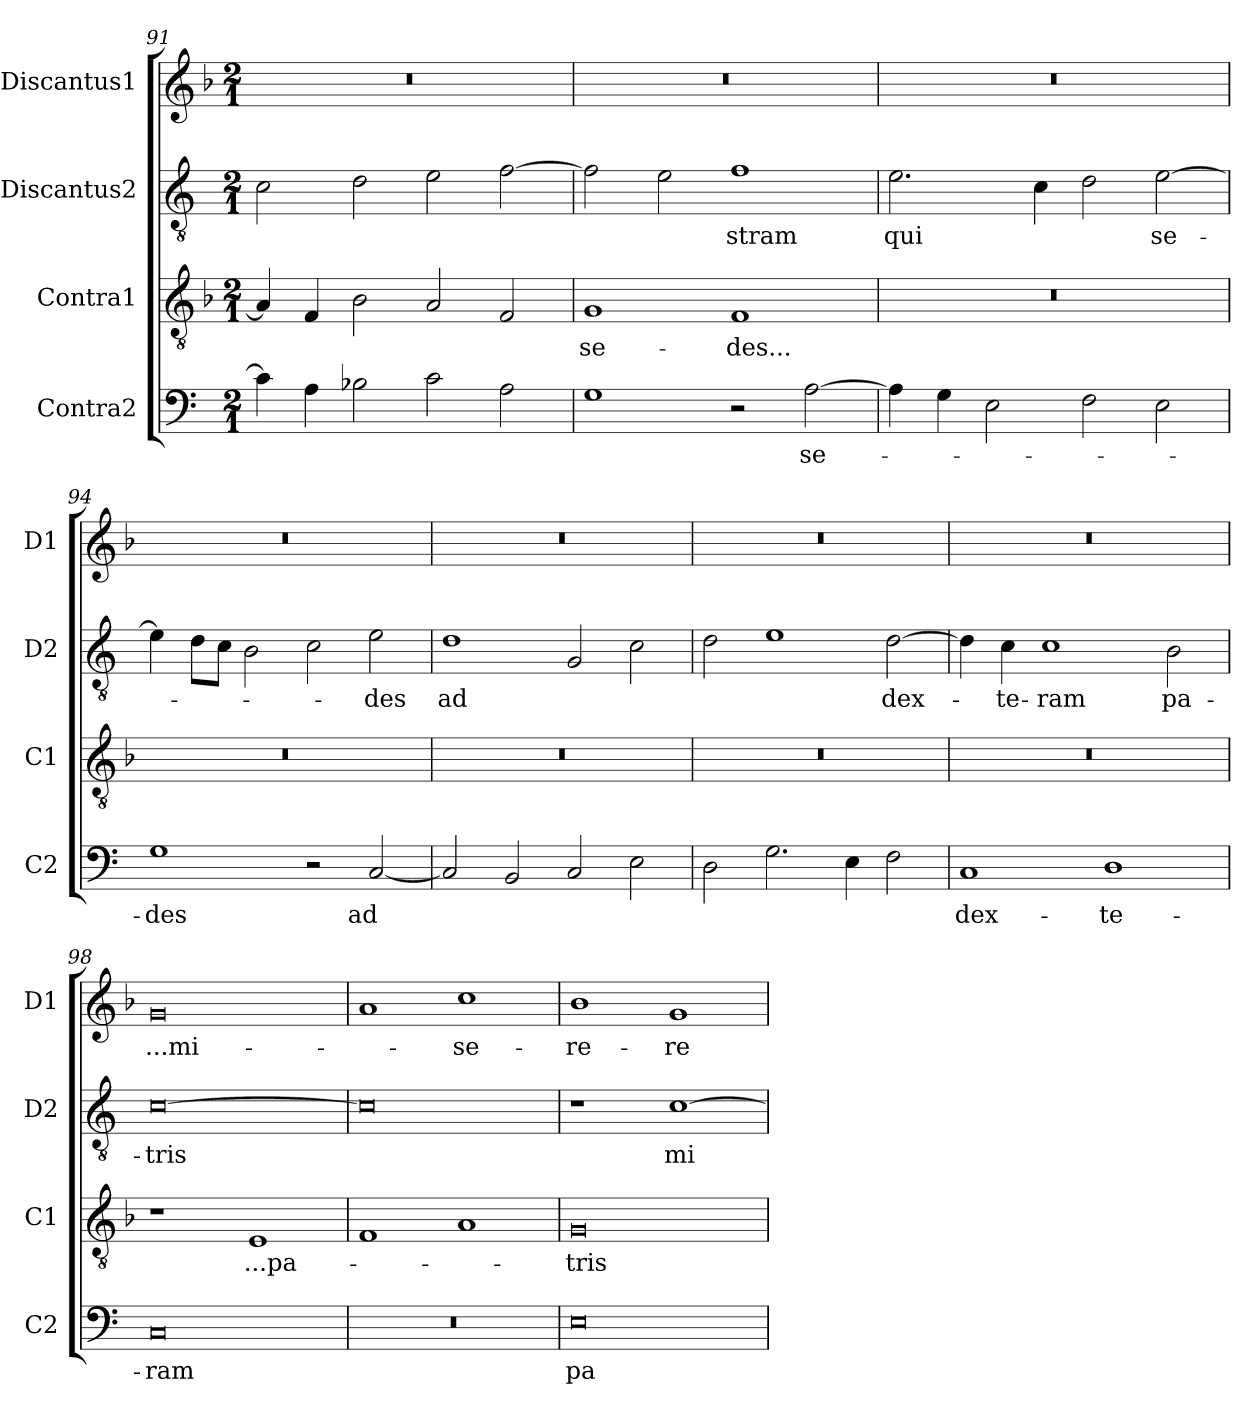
**kern	**text	**kern	**text	**kern	**text	**kern	**text
*part4	*part4	*part3	*part3	*part2	*part2	*part1	*part1
*staff4	*staff4	*staff3	*staff3	*staff2	*staff2	*staff1	*staff1
*I"Contra2	*	*I"Contra1	*	*I"Discantus2	*	*I"Discantus1	*
*I'C2	*	*I'C1	*	*I'D2	*	*I'D1	*
*clefF4	*	*clefGv2	*	*clefGv2	*	*clefG2	*
*k[]	*	*k[b-]	*	*k[]	*	*k[b-]	*
*M2/1	*	*M2/1	*	*M2/1	*	*M2/1	*
=91	=91	=91	=91	=91	=91	=91	=91
4c\]	.	4A/]	.	2c\	.	0r	.
4A\	.	4F/	.	.	.	.	.
2B-X\	.	2B-\	.	2d\	.	.	.
2c\	.	2A/	.	2e\	.	.	.
2A\	.	2F/	.	[2f\	.	.	.
=92	=92	=92	=92	=92	=92	=92	=92
1G	.	1G	se-	2f\]	.	0r	.
.	.	.	.	2e\	.	.	.
2r	.	1F	-des...	1f	-stram	.	.
[2A\	se-	.	.	.	.	.	.
=93	=93	=93	=93	=93	=93	=93	=93
4A\]	.	0r	.	2.e\	qui	0r	.
4G\	.	.	.	.	.	.	.
2E\	.	.	.	.	.	.	.
.	.	.	.	4c\	.	.	.
2F\	.	.	.	2d\	.	.	.
2E\	.	.	.	[2e\	se-	.	.
=94	=94	=94	=94	=94	=94	=94	=94
1G	-des	0r	.	4e\]	.	0r	.
.	.	.	.	8d\L	.	.	.
.	.	.	.	8c\J	.	.	.
.	.	.	.	2B\	.	.	.
2r	.	.	.	2c\	.	.	.
[2C/	ad	.	.	2e\	-des	.	.
=95	=95	=95	=95	=95	=95	=95	=95
2C/]	.	0r	.	1d	ad	0r	.
2BB/	.	.	.	.	.	.	.
2C/	.	.	.	2G/	.	.	.
2E\	.	.	.	2c\	.	.	.
=96	=96	=96	=96	=96	=96	=96	=96
2D\	.	0r	.	2d\	.	0r	.
2.G\	.	.	.	1e	.	.	.
4E\	.	.	.	.	.	.	.
2F\	.	.	.	[2d\	dex-	.	.
=97	=97	=97	=97	=97	=97	=97	=97
1C	dex-	0r	.	4d\]	.	0r	.
.	.	.	.	4c\	-te-	.	.
.	.	.	.	1c	-ram	.	.
1D	-te-	.	.	.	.	.	.
.	.	.	.	2B\	pa-	.	.
=98	=98	=98	=98	=98	=98	=98	=98
0C	-ram	1r	.	[0c	-tris	0g	...mi-
.	.	1E	...pa-	.	.	.	.
=99	=99	=99	=99	=99	=99	=99	=99
0r	.	1F	.	0c]	.	1a	.
.	.	1A	.	.	.	1cc	-se-
=100	=100	=100	=100	=100	=100	=100	=100
0E	pa-	0G	-tris	1r	.	1b-	-re-
.	.	.	.	[1c	mi-	1g	-re
=	=	=	=	=	=	=	=
*-	*-	*-	*-	*-	*-	*-	*-
